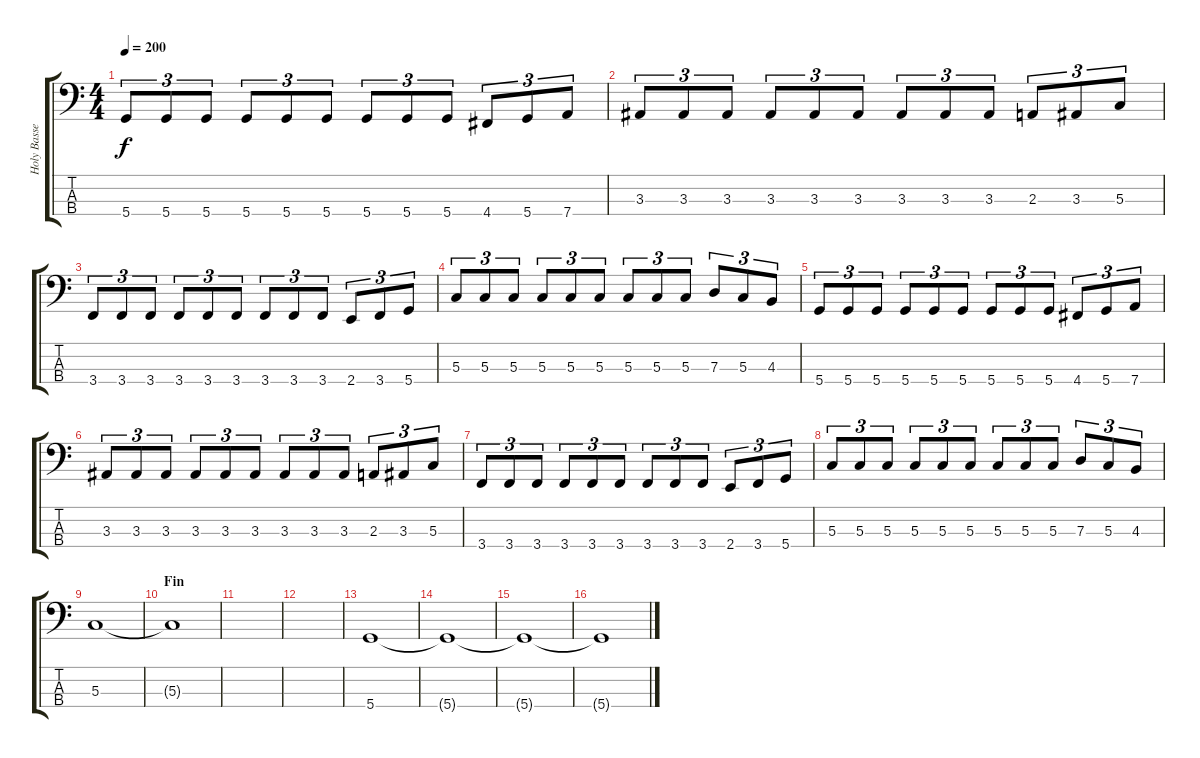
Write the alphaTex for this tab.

\track ("Holy Basse" "Holy Basse") {instrument electricbassfinger}
\staff {score tabs}
\tuning (F2 C2 G1 D1) {hide}
\ts (4 4)
\tempo 200
\clef f4
\ks c
5.4.8{tu (3 2) dy f} 5.4.8{tu (3 2)} 5.4.8{tu (3 2)} 5.4.8{tu (3 2)} 5.4.8{tu (3 2)} 5.4.8{tu (3 2)} 5.4.8{tu (3 2)} 5.4.8{tu (3 2)} 5.4.8{tu (3 2)} 4.4.8{tu (3 2)} 5.4.8{tu (3 2)} 7.4.8{tu (3 2)} |
3.3.8{tu (3 2)} 3.3.8{tu (3 2)} 3.3.8{tu (3 2)} 3.3.8{tu (3 2)} 3.3.8{tu (3 2)} 3.3.8{tu (3 2)} 3.3.8{tu (3 2)} 3.3.8{tu (3 2)} 3.3.8{tu (3 2)} 2.3.8{tu (3 2)} 3.3.8{tu (3 2)} 5.3.8{tu (3 2)} |
3.4.8{tu (3 2)} 3.4.8{tu (3 2)} 3.4.8{tu (3 2)} 3.4.8{tu (3 2)} 3.4.8{tu (3 2)} 3.4.8{tu (3 2)} 3.4.8{tu (3 2)} 3.4.8{tu (3 2)} 3.4.8{tu (3 2)} 2.4.8{tu (3 2)} 3.4.8{tu (3 2)} 5.4.8{tu (3 2)} |
5.3.8{tu (3 2)} 5.3.8{tu (3 2)} 5.3.8{tu (3 2)} 5.3.8{tu (3 2)} 5.3.8{tu (3 2)} 5.3.8{tu (3 2)} 5.3.8{tu (3 2)} 5.3.8{tu (3 2)} 5.3.8{tu (3 2)} 7.3.8{tu (3 2)} 5.3.8{tu (3 2)} 4.3.8{tu (3 2)} |
5.4.8{tu (3 2)} 5.4.8{tu (3 2)} 5.4.8{tu (3 2)} 5.4.8{tu (3 2)} 5.4.8{tu (3 2)} 5.4.8{tu (3 2)} 5.4.8{tu (3 2)} 5.4.8{tu (3 2)} 5.4.8{tu (3 2)} 4.4.8{tu (3 2)} 5.4.8{tu (3 2)} 7.4.8{tu (3 2)} |
3.3.8{tu (3 2)} 3.3.8{tu (3 2)} 3.3.8{tu (3 2)} 3.3.8{tu (3 2)} 3.3.8{tu (3 2)} 3.3.8{tu (3 2)} 3.3.8{tu (3 2)} 3.3.8{tu (3 2)} 3.3.8{tu (3 2)} 2.3.8{tu (3 2)} 3.3.8{tu (3 2)} 5.3.8{tu (3 2)} |
3.4.8{tu (3 2)} 3.4.8{tu (3 2)} 3.4.8{tu (3 2)} 3.4.8{tu (3 2)} 3.4.8{tu (3 2)} 3.4.8{tu (3 2)} 3.4.8{tu (3 2)} 3.4.8{tu (3 2)} 3.4.8{tu (3 2)} 2.4.8{tu (3 2)} 3.4.8{tu (3 2)} 5.4.8{tu (3 2)} |
5.3.8{tu (3 2)} 5.3.8{tu (3 2)} 5.3.8{tu (3 2)} 5.3.8{tu (3 2)} 5.3.8{tu (3 2)} 5.3.8{tu (3 2)} 5.3.8{tu (3 2)} 5.3.8{tu (3 2)} 5.3.8{tu (3 2)} 7.3.8{tu (3 2)} 5.3.8{tu (3 2)} 4.3.8{tu (3 2)} |
5.3.1 |
\section ("" "Fin")
5.3{t}.1 |
|
|
5.4.1 |
5.4{t}.1 |
5.4{t}.1 |
5.4{t}.1
